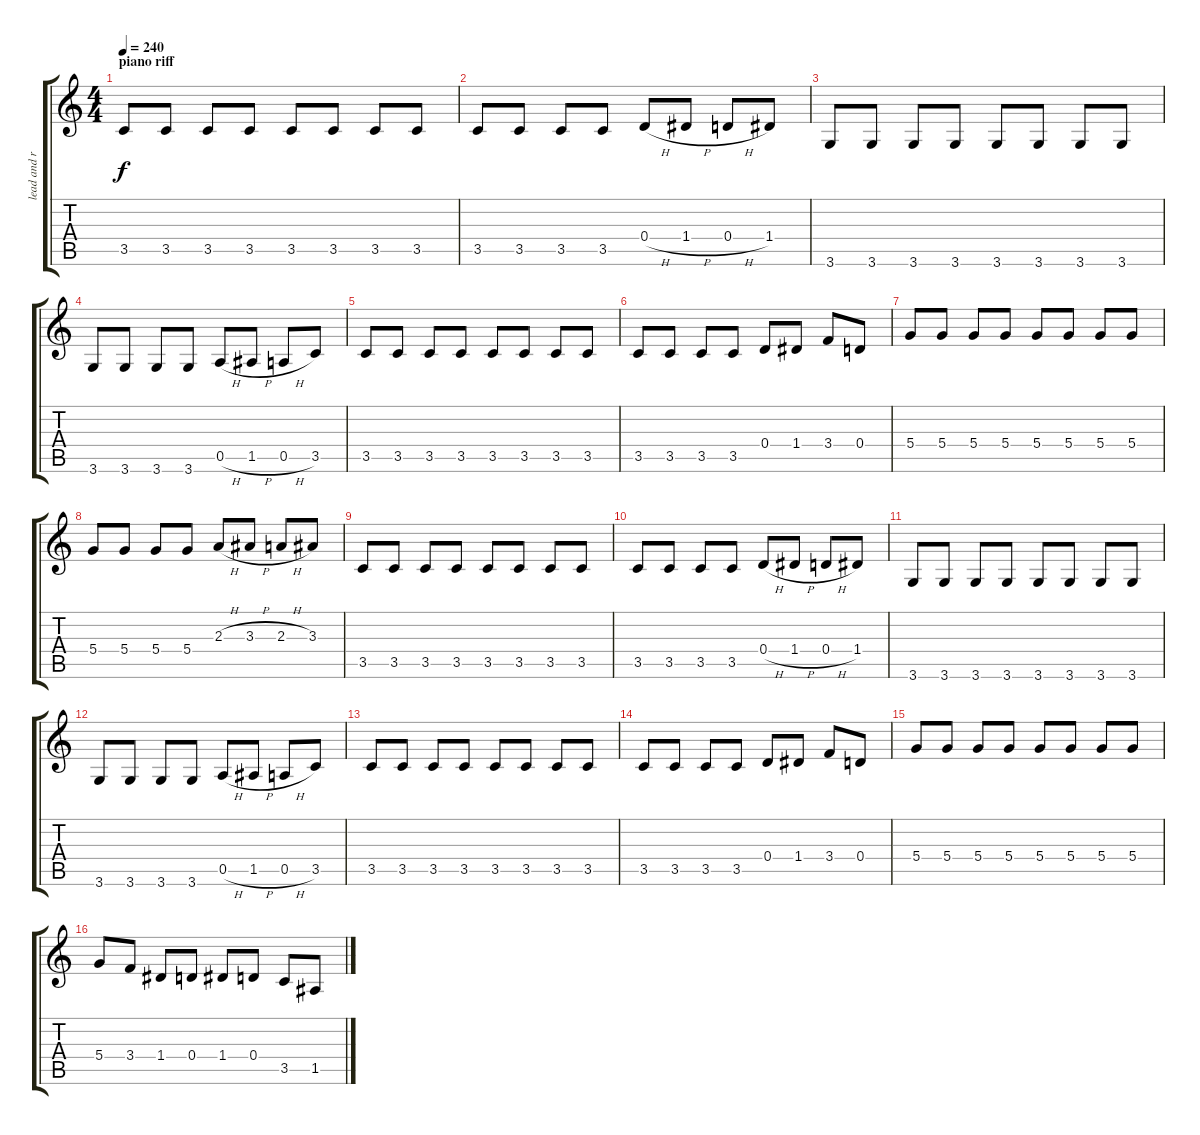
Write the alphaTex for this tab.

\track ("lead and rithm guitar(luca turilli)" "lead and r") {instrument distortionguitar}
\staff {score tabs}
\tuning (E4 B3 G3 D3 A2 E2) {hide}
\ts (4 4)
\section ("" "piano riff")
\tempo 240
\clef g2
\ks c
3.5.8{dy f} 3.5.8 3.5.8 3.5.8 3.5.8 3.5.8 3.5.8 3.5.8 |
3.5.8 3.5.8 3.5.8 3.5.8 0.4{h}.8 1.4{h}.8 0.4{h}.8 1.4.8 |
3.6.8 3.6.8 3.6.8 3.6.8 3.6.8 3.6.8 3.6.8 3.6.8 |
3.6.8 3.6.8 3.6.8 3.6.8 0.5{h}.8 1.5{h}.8 0.5{h}.8 3.5.8 |
3.5.8 3.5.8 3.5.8 3.5.8 3.5.8 3.5.8 3.5.8 3.5.8 |
3.5.8 3.5.8 3.5.8 3.5.8 0.4.8 1.4.8 3.4.8 0.4.8 |
5.4.8 5.4.8 5.4.8 5.4.8 5.4.8 5.4.8 5.4.8 5.4.8 |
5.4.8 5.4.8 5.4.8 5.4.8 2.3{h}.8 3.3{h}.8 2.3{h}.8 3.3.8 |
3.5.8 3.5.8 3.5.8 3.5.8 3.5.8 3.5.8 3.5.8 3.5.8 |
3.5.8 3.5.8 3.5.8 3.5.8 0.4{h}.8 1.4{h}.8 0.4{h}.8 1.4.8 |
3.6.8 3.6.8 3.6.8 3.6.8 3.6.8 3.6.8 3.6.8 3.6.8 |
3.6.8 3.6.8 3.6.8 3.6.8 0.5{h}.8 1.5{h}.8 0.5{h}.8 3.5.8 |
3.5.8 3.5.8 3.5.8 3.5.8 3.5.8 3.5.8 3.5.8 3.5.8 |
3.5.8 3.5.8 3.5.8 3.5.8 0.4.8 1.4.8 3.4.8 0.4.8 |
5.4.8 5.4.8 5.4.8 5.4.8 5.4.8 5.4.8 5.4.8 5.4.8 |
5.4.8 3.4.8 1.4.8 0.4.8 1.4.8 0.4.8 3.5.8 1.5.8
